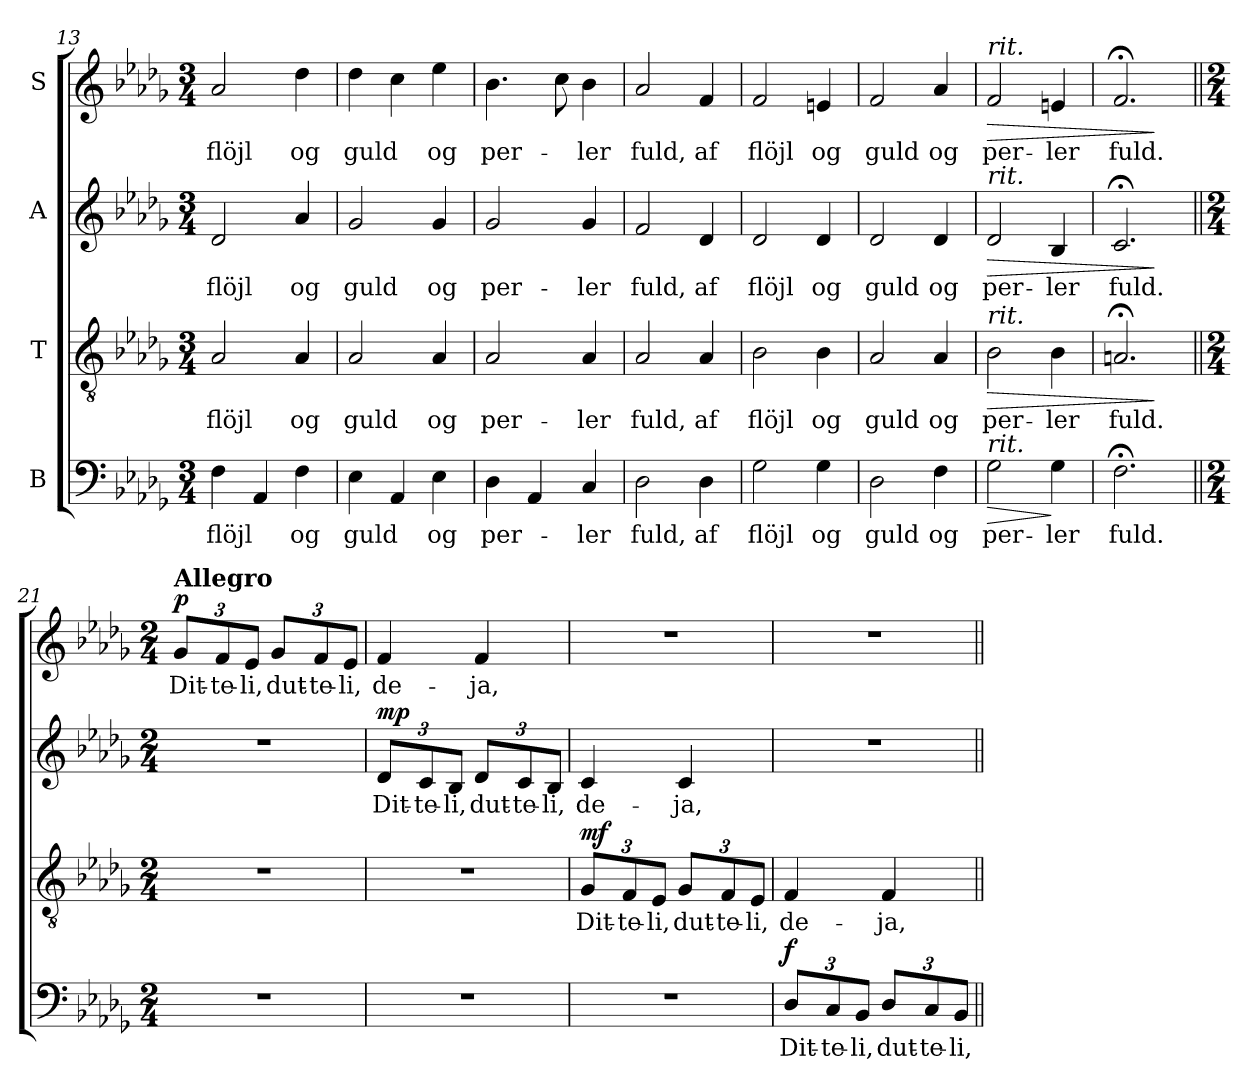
**kern	**text	**dynam	**kern	**text	**dynam	**kern	**text	**dynam	**kern	**text	**dynam
*part4	*part4	*part4	*part3	*part3	*part3	*part2	*part2	*part2	*part1	*part1	*part1
*staff4	*staff4	*staff4	*staff3	*staff3	*staff3	*staff2	*staff2	*staff2	*staff1	*staff1	*staff1
*I"B	*	*	*I"T	*	*	*I"A	*	*	*I"S	*	*
*clefF4	*	*	*clefGv2	*	*	*clefG2	*	*	*clefG2	*	*
*k[b-e-a-d-g-]	*	*	*k[b-e-a-d-g-]	*	*	*k[b-e-a-d-g-]	*	*	*k[b-e-a-d-g-]	*	*
*b-:	*	*	*b-:	*	*	*b-:	*	*	*b-:	*	*
*M3/4	*	*	*M3/4	*	*	*M3/4	*	*	*M3/4	*	*
=13	=13	=13	=13	=13	=13	=13	=13	=13	=13	=13	=13
!	!LO:LY:b	!	!	!LO:LY:b	!	!	!LO:LY:b	!	!	!LO:LY:b	!
4F\	flöjl	.	2A-/	flöjl	.	2d-/	flöjl	.	2a-/	flöjl	.
4AA-/	.	.	.	.	.	.	.	.	.	.	.
!	!LO:LY:b	!	!	!LO:LY:b	!	!	!LO:LY:b	!	!	!LO:LY:b	!
4F\	og	.	4A-/	og	.	4a-/	og	.	4dd-\	og	.
=14	=14	=14	=14	=14	=14	=14	=14	=14	=14	=14	=14
!	!LO:LY:b	!	!	!LO:LY:b	!	!	!LO:LY:b	!	!	!LO:LY:b	!
4E-\	guld	.	2A-/	guld	.	2g-/	guld	.	4dd-\	guld	.
4AA-/	.	.	.	.	.	.	.	.	4cc\	.	.
!	!LO:LY:b	!	!	!LO:LY:b	!	!	!LO:LY:b	!	!	!LO:LY:b	!
4E-\	og	.	4A-/	og	.	4g-/	og	.	4ee-\	og	.
=15	=15	=15	=15	=15	=15	=15	=15	=15	=15	=15	=15
!	!LO:LY:b	!	!	!LO:LY:b	!	!	!LO:LY:b	!	!	!LO:LY:b	!
4D-\	per-	.	2A-/	per-	.	2g-/	per-	.	4.b-\	per-	.
4AA-/	.	.	.	.	.	.	.	.	.	.	.
.	.	.	.	.	.	.	.	.	8cc\	.	.
!	!LO:LY:b	!	!	!LO:LY:b	!	!	!LO:LY:b	!	!	!LO:LY:b	!
4C/	-ler	.	4A-/	-ler	.	4g-/	-ler	.	4b-\	-ler	.
=16	=16	=16	=16	=16	=16	=16	=16	=16	=16	=16	=16
!	!LO:LY:b	!	!	!LO:LY:b	!	!	!LO:LY:b	!	!	!LO:LY:b	!
2D-\	fuld,	.	2A-/	fuld,	.	2f/	fuld,	.	2a-/	fuld,	.
!	!LO:LY:b	!	!	!LO:LY:b	!	!	!LO:LY:b	!	!	!LO:LY:b	!
4D-\	af	.	4A-/	af	.	4d-/	af	.	4f/	af	.
=17	=17	=17	=17	=17	=17	=17	=17	=17	=17	=17	=17
!	!LO:LY:b	!	!	!LO:LY:b	!	!	!LO:LY:b	!	!	!LO:LY:b	!
2G-\	flöjl	.	2B-\	flöjl	.	2d-/	flöjl	.	2f/	flöjl	.
!	!LO:LY:b	!	!	!LO:LY:b	!	!	!LO:LY:b	!	!	!LO:LY:b	!
4G-\	og	.	4B-\	og	.	4d-/	og	.	4en/	og	.
=18	=18	=18	=18	=18	=18	=18	=18	=18	=18	=18	=18
!	!LO:LY:b	!	!	!LO:LY:b	!	!	!LO:LY:b	!	!	!LO:LY:b	!
2D-\	guld	.	2A-/	guld	.	2d-/	guld	.	2f/	guld	.
!	!LO:LY:b	!	!	!LO:LY:b	!	!	!LO:LY:b	!	!	!LO:LY:b	!
4F\	og	.	4A-/	og	.	4d-/	og	.	4a-/	og	.
=19	=19	=19	=19	=19	=19	=19	=19	=19	=19	=19	=19
!	!	!	!	!	!	!	!	!	!LO:TX:a:i:t=rit.	!	!
!	!	!	!	!	!	!LO:TX:a:i:t=rit.	!	!	!	!	!
!	!	!	!LO:TX:a:i:t=rit.	!	!	!	!	!	!	!	!
!LO:TX:a:i:t=rit.	!	!	!	!	!	!	!	!	!	!	!
!	!LO:LY:b	!LO:HP:b	!	!LO:LY:b	!LO:HP:b	!	!LO:LY:b	!LO:HP:b	!	!LO:LY:b	!LO:HP:b
2G-\	per-	>	2B-\	per-	>	2d-/	per-	>	2f/	per-	>
!	!LO:LY:b	!	!	!LO:LY:b	!	!	!LO:LY:b	!	!	!LO:LY:b	!
4G-\	-ler	]	4B-\	-ler	.	4B-/	-ler	.	4en/	-ler	.
=20	=20	=20	=20	=20	=20	=20	=20	=20	=20	=20	=20
!	!LO:LY:b	!	!	!LO:LY:b	!	!	!LO:LY:b	!	!	!LO:LY:b	!
2.F;<\	fuld.	.	2.An;</	fuld.	.	2.c;</	fuld.	.	2.f;</	fuld.	.
.	.	.	.	.	]	.	.	]	.	.	]
!!LO:PB:g=z
=21||	=21||	=21||	=21||	=21||	=21||	=21||	=21||	=21||	=21||	=21||	=21||
*M2/4	*	*	*M2/4	*	*	*M2/4	*	*	*M2/4	*	*
!	!	!	!	!	!	!	!	!	!LO:TX:a:B:t=Allegro	!	!
!	!	!	!	!	!	!	!	!	!	!LO:LY:b	!LO:DY:a
2r	.	.	2r	.	.	2r	.	.	12g-/L	Dit-	p
!	!	!	!	!	!	!	!	!	!	!LO:LY:b	!
.	.	.	.	.	.	.	.	.	12f/	-te-	.
!	!	!	!	!	!	!	!	!	!	!LO:LY:b	!
.	.	.	.	.	.	.	.	.	12e-/J	-li,	.
!	!	!	!	!	!	!	!	!	!	!LO:LY:b	!
.	.	.	.	.	.	.	.	.	12g-/L	dut-	.
!	!	!	!	!	!	!	!	!	!	!LO:LY:b	!
.	.	.	.	.	.	.	.	.	12f/	-te-	.
!	!	!	!	!	!	!	!	!	!	!LO:LY:b	!
.	.	.	.	.	.	.	.	.	12e-/J	-li,	.
=22	=22	=22	=22	=22	=22	=22	=22	=22	=22	=22	=22
!	!	!	!	!	!	!	!LO:LY:b	!LO:DY:a	!	!LO:LY:b	!
2r	.	.	2r	.	.	12d-/L	Dit-	mp	4f/	de-	.
!	!	!	!	!	!	!	!LO:LY:b	!	!	!	!
.	.	.	.	.	.	12c/	-te-	.	.	.	.
!	!	!	!	!	!	!	!LO:LY:b	!	!	!	!
.	.	.	.	.	.	12B-/J	-li,	.	.	.	.
!	!	!	!	!	!	!	!LO:LY:b	!	!	!LO:LY:b	!
.	.	.	.	.	.	12d-/L	dut-	.	4f/	-ja,	.
!	!	!	!	!	!	!	!LO:LY:b	!	!	!	!
.	.	.	.	.	.	12c/	-te-	.	.	.	.
!	!	!	!	!	!	!	!LO:LY:b	!	!	!	!
.	.	.	.	.	.	12B-/J	-li,	.	.	.	.
=23	=23	=23	=23	=23	=23	=23	=23	=23	=23	=23	=23
!	!	!	!	!LO:LY:b	!LO:DY:a	!	!LO:LY:b	!	!	!	!
2r	.	.	12G-/L	Dit-	mf	4c/	de-	.	2r	.	.
!	!	!	!	!LO:LY:b	!	!	!	!	!	!	!
.	.	.	12F/	-te-	.	.	.	.	.	.	.
!	!	!	!	!LO:LY:b	!	!	!	!	!	!	!
.	.	.	12E-/J	-li,	.	.	.	.	.	.	.
!	!	!	!	!LO:LY:b	!	!	!LO:LY:b	!	!	!	!
.	.	.	12G-/L	dut-	.	4c/	-ja,	.	.	.	.
!	!	!	!	!LO:LY:b	!	!	!	!	!	!	!
.	.	.	12F/	-te-	.	.	.	.	.	.	.
!	!	!	!	!LO:LY:b	!	!	!	!	!	!	!
.	.	.	12E-/J	-li,	.	.	.	.	.	.	.
=24	=24	=24	=24	=24	=24	=24	=24	=24	=24	=24	=24
!	!LO:LY:b	!LO:DY:a	!	!LO:LY:b	!	!	!	!	!	!	!
12D-/L	Dit-	f	4F/	de-	.	2r	.	.	2r	.	.
!	!LO:LY:b	!	!	!	!	!	!	!	!	!	!
12C/	-te-	.	.	.	.	.	.	.	.	.	.
!	!LO:LY:b	!	!	!	!	!	!	!	!	!	!
12BB-/J	-li,	.	.	.	.	.	.	.	.	.	.
!	!LO:LY:b	!	!	!LO:LY:b	!	!	!	!	!	!	!
12D-/L	dut-	.	4F/	-ja,	.	.	.	.	.	.	.
!	!LO:LY:b	!	!	!	!	!	!	!	!	!	!
12C/	-te-	.	.	.	.	.	.	.	.	.	.
!	!LO:LY:b	!	!	!	!	!	!	!	!	!	!
12BB-/J	-li,	.	.	.	.	.	.	.	.	.	.
=||	=||	=||	=||	=||	=||	=||	=||	=||	=||	=||	=||
*-	*-	*-	*-	*-	*-	*-	*-	*-	*-	*-	*-
